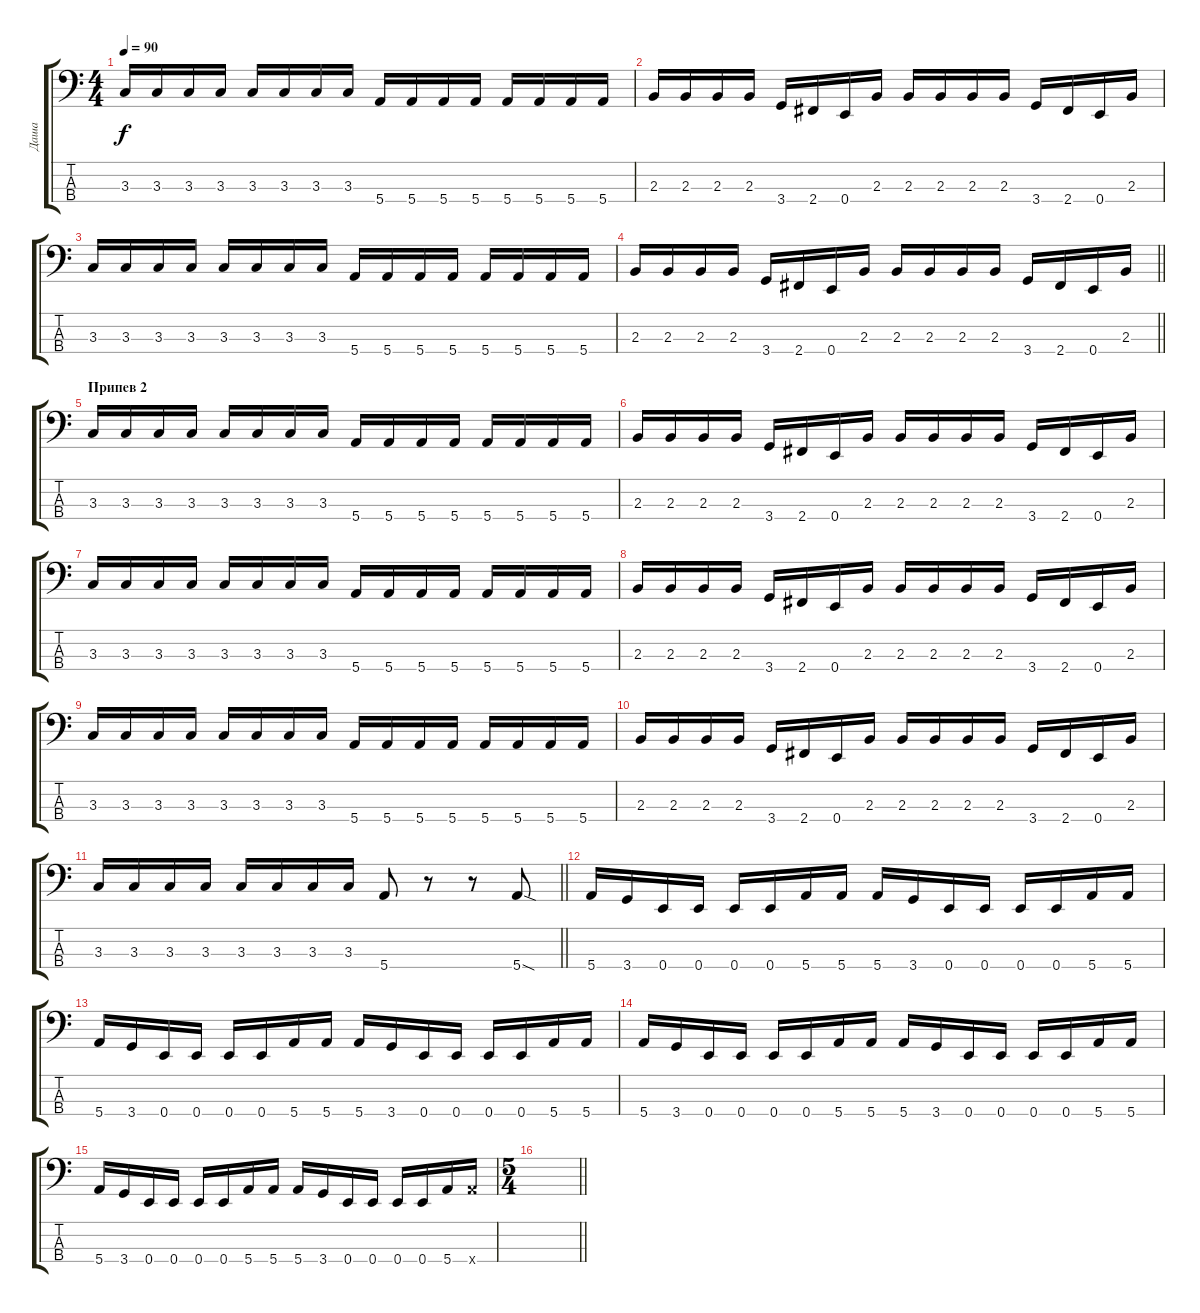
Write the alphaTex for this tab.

\track ("Даша" "Даша") {instrument electricbasspick}
\staff {score tabs}
\tuning (G2 D2 A1 E1) {hide}
\ts (4 4)
\tempo 90
\clef f4
\ks c
3.3.16{dy f} 3.3.16 3.3.16 3.3.16 3.3.16 3.3.16 3.3.16 3.3.16 5.4.16 5.4.16 5.4.16 5.4.16 5.4.16 5.4.16 5.4.16 5.4.16 |
2.3.16 2.3.16 2.3.16 2.3.16 3.4.16 2.4.16 0.4.16 2.3.16 2.3.16 2.3.16 2.3.16 2.3.16 3.4.16 2.4.16 0.4.16 2.3.16 |
3.3.16 3.3.16 3.3.16 3.3.16 3.3.16 3.3.16 3.3.16 3.3.16 5.4.16 5.4.16 5.4.16 5.4.16 5.4.16 5.4.16 5.4.16 5.4.16 |
\barLineRight lightlight
2.3.16 2.3.16 2.3.16 2.3.16 3.4.16 2.4.16 0.4.16 2.3.16 2.3.16 2.3.16 2.3.16 2.3.16 3.4.16 2.4.16 0.4.16 2.3.16 |
\section ("" "Припев 2")
3.3.16 3.3.16 3.3.16 3.3.16 3.3.16 3.3.16 3.3.16 3.3.16 5.4.16 5.4.16 5.4.16 5.4.16 5.4.16 5.4.16 5.4.16 5.4.16 |
2.3.16 2.3.16 2.3.16 2.3.16 3.4.16 2.4.16 0.4.16 2.3.16 2.3.16 2.3.16 2.3.16 2.3.16 3.4.16 2.4.16 0.4.16 2.3.16 |
3.3.16 3.3.16 3.3.16 3.3.16 3.3.16 3.3.16 3.3.16 3.3.16 5.4.16 5.4.16 5.4.16 5.4.16 5.4.16 5.4.16 5.4.16 5.4.16 |
2.3.16 2.3.16 2.3.16 2.3.16 3.4.16 2.4.16 0.4.16 2.3.16 2.3.16 2.3.16 2.3.16 2.3.16 3.4.16 2.4.16 0.4.16 2.3.16 |
3.3.16 3.3.16 3.3.16 3.3.16 3.3.16 3.3.16 3.3.16 3.3.16 5.4.16 5.4.16 5.4.16 5.4.16 5.4.16 5.4.16 5.4.16 5.4.16 |
2.3.16 2.3.16 2.3.16 2.3.16 3.4.16 2.4.16 0.4.16 2.3.16 2.3.16 2.3.16 2.3.16 2.3.16 3.4.16 2.4.16 0.4.16 2.3.16 |
\barLineRight lightlight
3.3.16 3.3.16 3.3.16 3.3.16 3.3.16 3.3.16 3.3.16 3.3.16 5.4.8 r.8 r.8 5.4{sod}.8 |
5.4.16 3.4.16 0.4.16 0.4.16 0.4.16 0.4.16 5.4.16 5.4.16 5.4.16 3.4.16 0.4.16 0.4.16 0.4.16 0.4.16 5.4.16 5.4.16 |
5.4.16 3.4.16 0.4.16 0.4.16 0.4.16 0.4.16 5.4.16 5.4.16 5.4.16 3.4.16 0.4.16 0.4.16 0.4.16 0.4.16 5.4.16 5.4.16 |
5.4.16 3.4.16 0.4.16 0.4.16 0.4.16 0.4.16 5.4.16 5.4.16 5.4.16 3.4.16 0.4.16 0.4.16 0.4.16 0.4.16 5.4.16 5.4.16 |
5.4.16 3.4.16 0.4.16 0.4.16 0.4.16 0.4.16 5.4.16 5.4.16 5.4.16 3.4.16 0.4.16 0.4.16 0.4.16 0.4.16 5.4.16 5.4{x}.16 |
\ts (5 4)
\barLineRight lightlight
